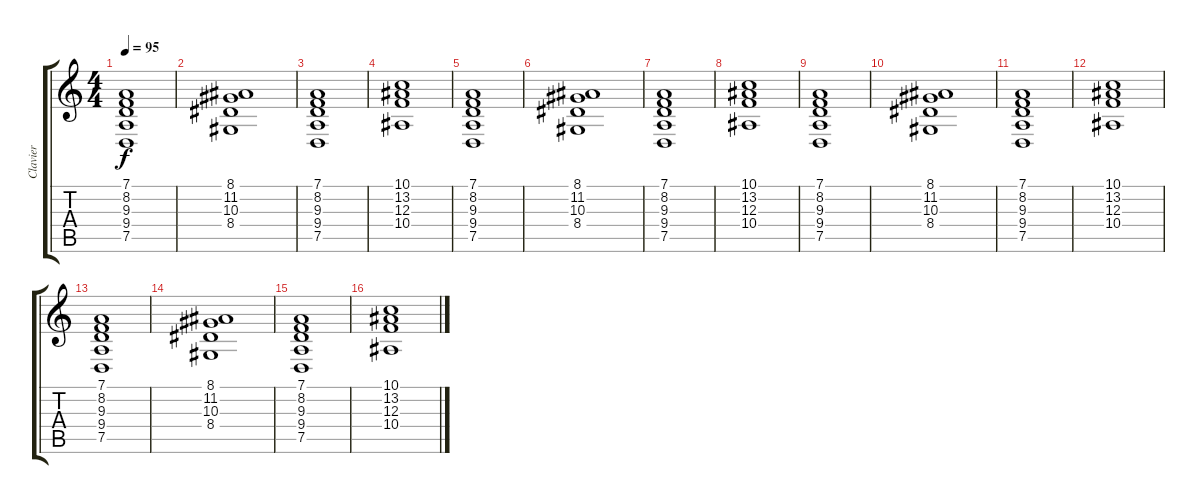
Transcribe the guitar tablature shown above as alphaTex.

\track ("Clavier" "Clavier") {instrument lead6voice}
\staff {score tabs}
\tuning (D4 A3 F3 C3 G2 D2) {hide}
\ts (4 4)
\tempo 95
\clef g2
\ks c
(7.1 8.2 9.3 9.4 7.5).1{dy f} |
(8.1 11.2 10.3 8.4).1 |
(7.1 8.2 9.3 9.4 7.5).1 |
(10.1 13.2 12.3 10.4).1 |
(7.1 8.2 9.3 9.4 7.5).1 |
(8.1 11.2 10.3 8.4).1 |
(7.1 8.2 9.3 9.4 7.5).1 |
(10.1 13.2 12.3 10.4).1 |
(7.1 8.2 9.3 9.4 7.5).1 |
(8.1 11.2 10.3 8.4).1 |
(7.1 8.2 9.3 9.4 7.5).1 |
(10.1 13.2 12.3 10.4).1 |
(7.1 8.2 9.3 9.4 7.5).1 |
(8.1 11.2 10.3 8.4).1 |
(7.1 8.2 9.3 9.4 7.5).1 |
(10.1 13.2 12.3 10.4).1
